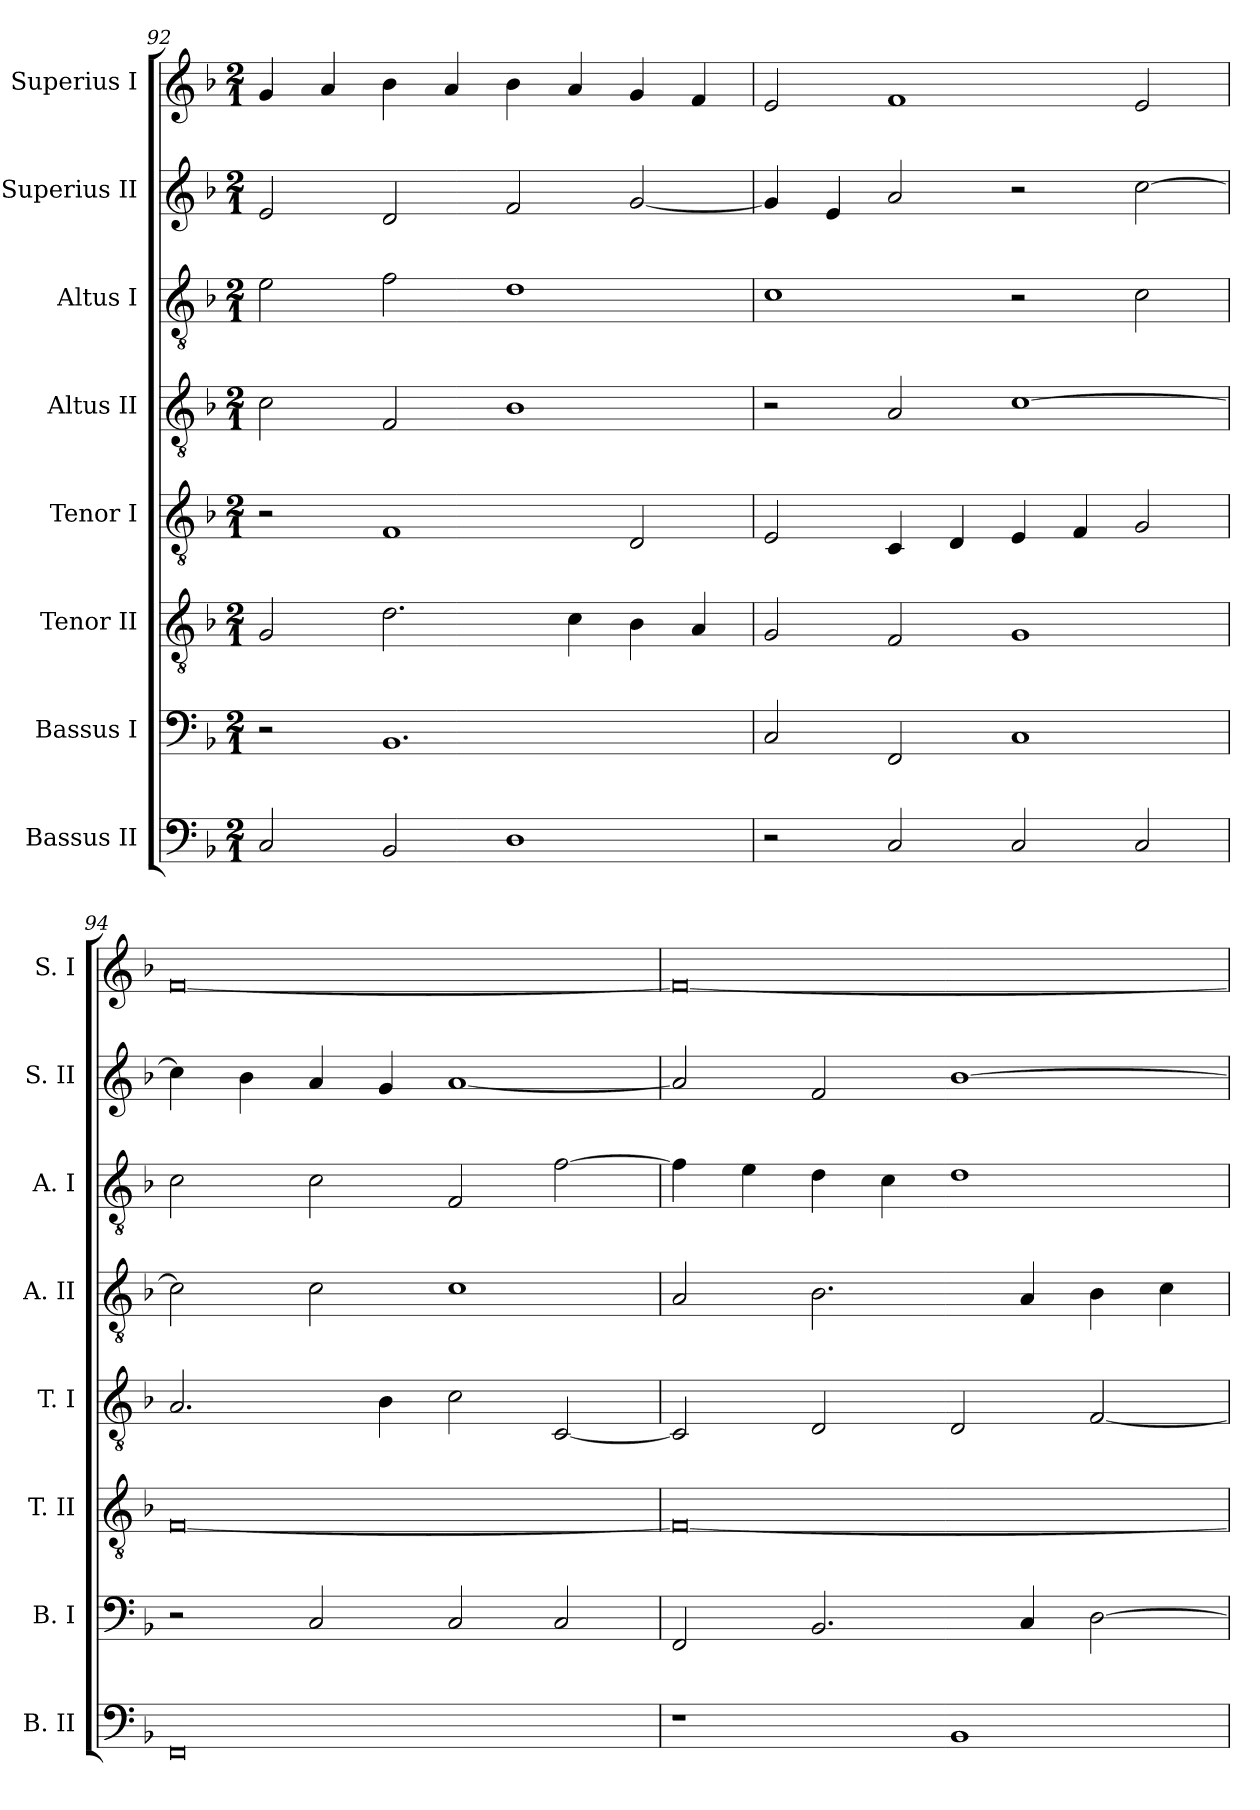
**kern	**kern	**kern	**kern	**kern	**kern	**kern	**kern
*part8	*part7	*part6	*part5	*part4	*part3	*part2	*part1
*staff8	*staff7	*staff6	*staff5	*staff4	*staff3	*staff2	*staff1
*I"Bassus II	*I"Bassus I	*I"Tenor II	*I"Tenor I	*I"Altus II	*I"Altus I	*I"Superius II	*I"Superius I
*I'B. II	*I'B. I	*I'T. II	*I'T. I	*I'A. II	*I'A. I	*I'S. II	*I'S. I
*clefF4	*clefF4	*clefGv2	*clefGv2	*clefGv2	*clefGv2	*clefG2	*clefG2
*k[b-]	*k[b-]	*k[b-]	*k[b-]	*k[b-]	*k[b-]	*k[b-]	*k[b-]
*F:	*F:	*F:	*F:	*F:	*F:	*F:	*F:
*M2/1	*M2/1	*M2/1	*M2/1	*M2/1	*M2/1	*M2/1	*M2/1
=92	=92	=92	=92	=92	=92	=92	=92
2C	2r	2G	2r	2c	2e	2e	4g
.	.	.	.	.	.	.	4a
2BB-	1.BB-	2.d	1F	2F	2f	2d	4b-
.	.	.	.	.	.	.	4a
1D	.	.	.	1B-	1d	2f	4b-
.	.	4c	.	.	.	.	4a
.	.	4B-	2D	.	.	[2g	4g
.	.	4A	.	.	.	.	4f
=93	=93	=93	=93	=93	=93	=93	=93
2r	2C	2G	2E	2r	1c	4g]	2e
.	.	.	.	.	.	4e	.
2C	2FF	2F	4C	2A	.	2a	1f
.	.	.	4D	.	.	.	.
2C	1C	1G	4E	[1c	2r	2r	.
.	.	.	4F	.	.	.	.
2C	.	.	2G	.	2c	[2cc	2e
=94	=94	=94	=94	=94	=94	=94	=94
0FF	2r	[0F	2.A	2c]	2c	4cc]	[0f
.	.	.	.	.	.	4b-	.
.	2C	.	.	2c	2c	4a	.
.	.	.	4B-	.	.	4g	.
.	2C	.	2c	1c	2F	[1a	.
.	2C	.	[2C	.	[2f	.	.
=95	=95	=95	=95	=95	=95	=95	=95
1r	2FF	0F_	2C]	2A	4f]	2a]	0f_
.	.	.	.	.	4e	.	.
.	2.BB-	.	2D	2.B-	4d	2f	.
.	.	.	.	.	4c	.	.
1BB-	.	.	2D	.	1d	[1b-	.
.	4C	.	.	4A	.	.	.
.	[2D	.	[2F	4B-	.	.	.
.	.	.	.	4c	.	.	.
=	=	=	=	=	=	=	=
*-	*-	*-	*-	*-	*-	*-	*-
